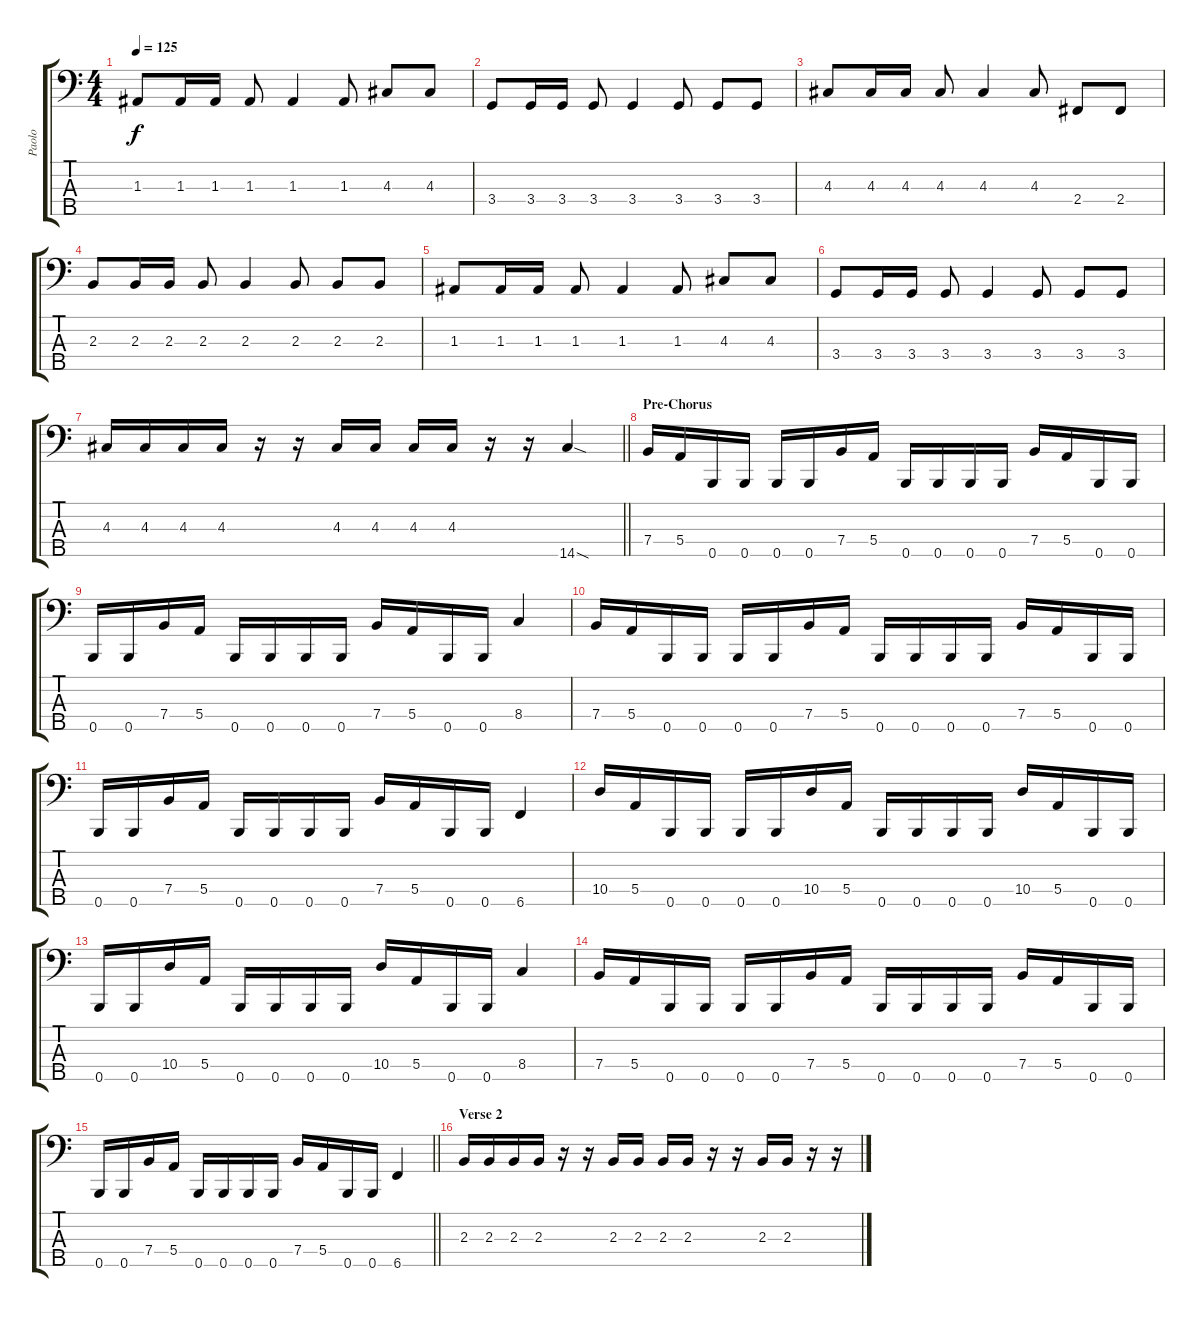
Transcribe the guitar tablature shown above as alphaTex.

\track ("Paolo" "Paolo") {instrument electricbasspick}
\staff {score tabs}
\tuning (G2 D2 A1 E1 B0) {hide}
\ts (4 4)
\tempo 125
\clef f4
\ks c
1.3.8{dy f} 1.3.16 1.3.16 1.3.8 1.3.4 1.3.8 4.3.8 4.3.8 |
3.4.8 3.4.16 3.4.16 3.4.8 3.4.4 3.4.8 3.4.8 3.4.8 |
4.3.8 4.3.16 4.3.16 4.3.8 4.3.4 4.3.8 2.4.8 2.4.8 |
2.3.8 2.3.16 2.3.16 2.3.8 2.3.4 2.3.8 2.3.8 2.3.8 |
1.3.8 1.3.16 1.3.16 1.3.8 1.3.4 1.3.8 4.3.8 4.3.8 |
3.4.8 3.4.16 3.4.16 3.4.8 3.4.4 3.4.8 3.4.8 3.4.8 |
\barLineRight lightlight
4.3.16 4.3.16 4.3.16 4.3.16 r.16 r.16 4.3.16 4.3.16 4.3.16 4.3.16 r.16 r.16 14.5{sod}.4 |
\section ("" "Pre-Chorus")
7.4.16 5.4.16 0.5.16 0.5.16 0.5.16 0.5.16 7.4.16 5.4.16 0.5.16 0.5.16 0.5.16 0.5.16 7.4.16 5.4.16 0.5.16 0.5.16 |
0.5.16 0.5.16 7.4.16 5.4.16 0.5.16 0.5.16 0.5.16 0.5.16 7.4.16 5.4.16 0.5.16 0.5.16 8.4.4 |
7.4.16 5.4.16 0.5.16 0.5.16 0.5.16 0.5.16 7.4.16 5.4.16 0.5.16 0.5.16 0.5.16 0.5.16 7.4.16 5.4.16 0.5.16 0.5.16 |
0.5.16 0.5.16 7.4.16 5.4.16 0.5.16 0.5.16 0.5.16 0.5.16 7.4.16 5.4.16 0.5.16 0.5.16 6.5.4 |
10.4.16 5.4.16 0.5.16 0.5.16 0.5.16 0.5.16 10.4.16 5.4.16 0.5.16 0.5.16 0.5.16 0.5.16 10.4.16 5.4.16 0.5.16 0.5.16 |
0.5.16 0.5.16 10.4.16 5.4.16 0.5.16 0.5.16 0.5.16 0.5.16 10.4.16 5.4.16 0.5.16 0.5.16 8.4.4 |
7.4.16 5.4.16 0.5.16 0.5.16 0.5.16 0.5.16 7.4.16 5.4.16 0.5.16 0.5.16 0.5.16 0.5.16 7.4.16 5.4.16 0.5.16 0.5.16 |
\barLineRight lightlight
0.5.16 0.5.16 7.4.16 5.4.16 0.5.16 0.5.16 0.5.16 0.5.16 7.4.16 5.4.16 0.5.16 0.5.16 6.5.4 |
\section ("" "Verse 2")
2.3.16 2.3.16 2.3.16 2.3.16 r.16 r.16 2.3.16 2.3.16 2.3.16 2.3.16 r.16 r.16 2.3.16 2.3.16 r.16 r.16
